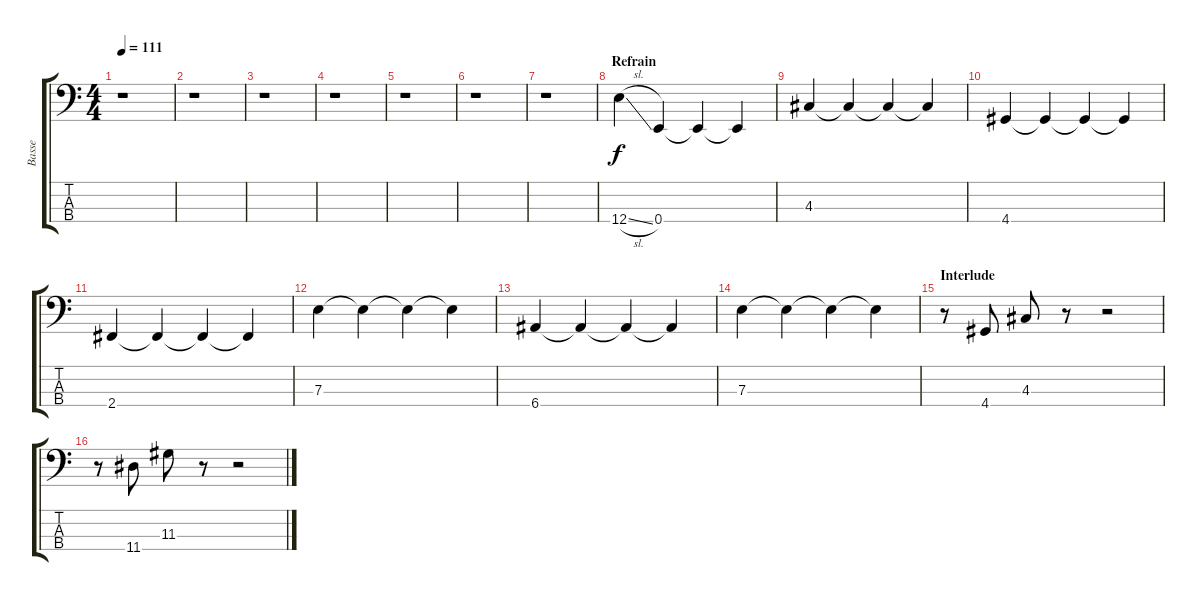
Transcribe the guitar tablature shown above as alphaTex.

\track ("Basse" "Basse") {instrument slapbass1}
\staff {score tabs}
\tuning (G2 D2 A1 E1) {hide}
\ts (4 4)
\tempo 111
\clef f4
\ks c
r.1{dy f} |
r.1 |
r.1 |
r.1 |
r.1 |
r.1 |
r.1 |
\section ("" "Refrain")
12.4{sl}.4 0.4.4 0.4{t}.4 0.4{t}.4 |
4.3.4 4.3{t}.4 4.3{t}.4 4.3{t}.4 |
4.4.4 4.4{t}.4 4.4{t}.4 4.4{t}.4 |
2.4.4 2.4{t}.4 2.4{t}.4 2.4{t}.4 |
7.3.4 7.3{t}.4 7.3{t}.4 7.3{t}.4 |
6.4.4 6.4{t}.4 6.4{t}.4 6.4{t}.4 |
7.3.4 7.3{t}.4 7.3{t}.4 7.3{t}.4 |
\section ("" "Interlude")
r.8 4.4.8 4.3.8 r.8 r.2 |
r.8 11.4.8 11.3.8 r.8 r.2
